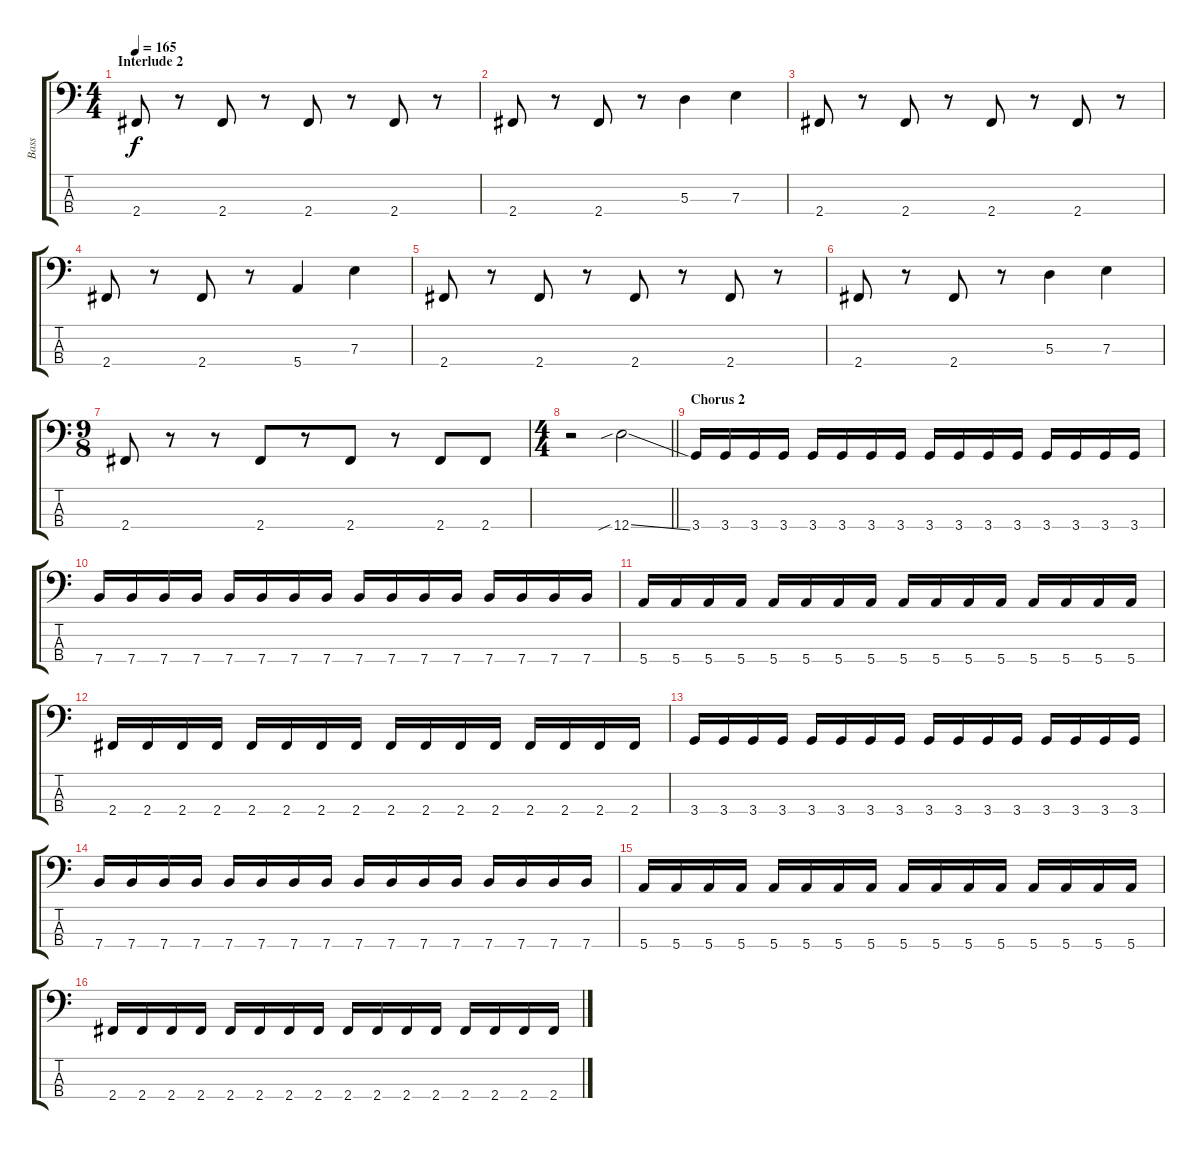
\track ("Bass" "Bass") {instrument electricbassfinger}
\staff {score tabs}
\tuning (G2 D2 A1 E1) {hide}
\ts (4 4)
\section ("" "Interlude 2")
\tempo 165
\clef f4
\ks c
2.4.8{dy f} r.8 2.4.8 r.8 2.4.8 r.8 2.4.8 r.8 |
2.4.8 r.8 2.4.8 r.8 5.3.4 7.3.4 |
2.4.8 r.8 2.4.8 r.8 2.4.8 r.8 2.4.8 r.8 |
2.4.8 r.8 2.4.8 r.8 5.4.4 7.3.4 |
2.4.8 r.8 2.4.8 r.8 2.4.8 r.8 2.4.8 r.8 |
2.4.8 r.8 2.4.8 r.8 5.3.4 7.3.4 |
\ts (9 8)
2.4.8 r.8 r.8 2.4.8 r.8 2.4.8 r.8 2.4.8 2.4.8 |
\ts (4 4)
\barLineRight lightlight
r.2 12.4{sib ss}.2 |
\section ("" "Chorus 2")
3.4.16 3.4.16 3.4.16 3.4.16 3.4.16 3.4.16 3.4.16 3.4.16 3.4.16 3.4.16 3.4.16 3.4.16 3.4.16 3.4.16 3.4.16 3.4.16 |
7.4.16 7.4.16 7.4.16 7.4.16 7.4.16 7.4.16 7.4.16 7.4.16 7.4.16 7.4.16 7.4.16 7.4.16 7.4.16 7.4.16 7.4.16 7.4.16 |
5.4.16 5.4.16 5.4.16 5.4.16 5.4.16 5.4.16 5.4.16 5.4.16 5.4.16 5.4.16 5.4.16 5.4.16 5.4.16 5.4.16 5.4.16 5.4.16 |
2.4.16 2.4.16 2.4.16 2.4.16 2.4.16 2.4.16 2.4.16 2.4.16 2.4.16 2.4.16 2.4.16 2.4.16 2.4.16 2.4.16 2.4.16 2.4.16 |
3.4.16 3.4.16 3.4.16 3.4.16 3.4.16 3.4.16 3.4.16 3.4.16 3.4.16 3.4.16 3.4.16 3.4.16 3.4.16 3.4.16 3.4.16 3.4.16 |
7.4.16 7.4.16 7.4.16 7.4.16 7.4.16 7.4.16 7.4.16 7.4.16 7.4.16 7.4.16 7.4.16 7.4.16 7.4.16 7.4.16 7.4.16 7.4.16 |
5.4.16 5.4.16 5.4.16 5.4.16 5.4.16 5.4.16 5.4.16 5.4.16 5.4.16 5.4.16 5.4.16 5.4.16 5.4.16 5.4.16 5.4.16 5.4.16 |
2.4.16 2.4.16 2.4.16 2.4.16 2.4.16 2.4.16 2.4.16 2.4.16 2.4.16 2.4.16 2.4.16 2.4.16 2.4.16 2.4.16 2.4.16 2.4.16
